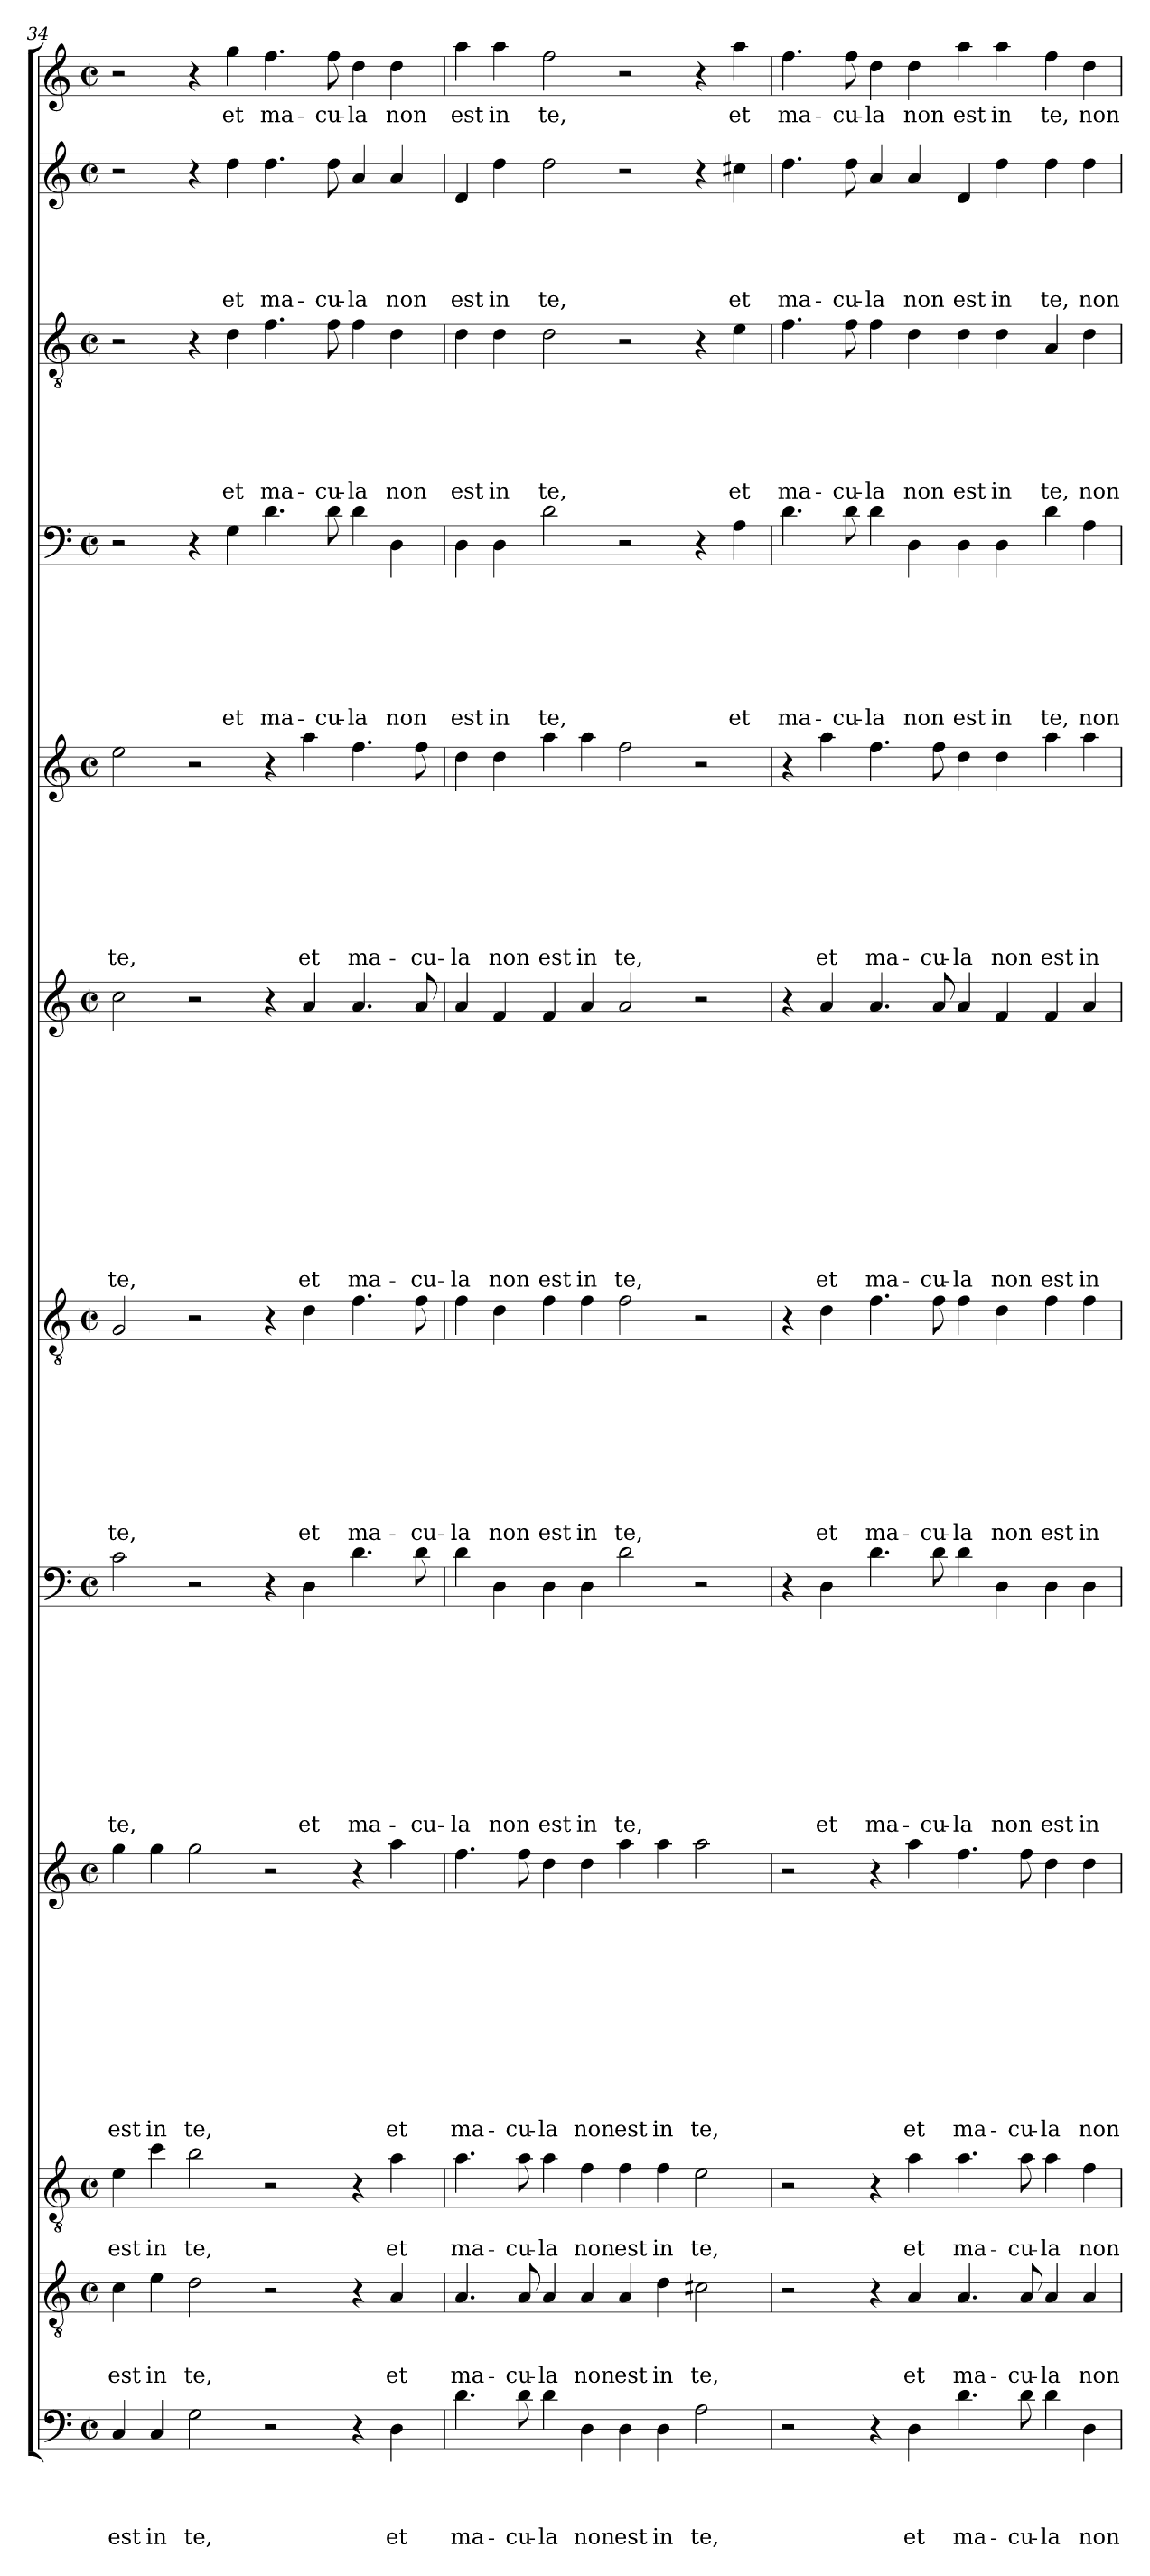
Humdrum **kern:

**kern	**text	**text	**text	**text	**kern	**text	**text	**text	**kern	**text	**text	**kern	**text	**text	**text	**text	**text	**text	**text	**text	**text	**text	**text	**kern	**text	**text	**text	**text	**text	**text	**text	**text	**text	**text	**kern	**text	**text	**text	**text	**text	**text	**text	**text	**text	**kern	**text	**text	**text	**text	**text	**text	**text	**text	**text	**text	**text	**text	**kern	**text	**text	**text	**text	**text	**text	**text	**text	**kern	**text	**text	**text	**text	**text	**text	**text	**kern	**text	**text	**text	**text	**text	**text	**kern	**text	**text	**text	**text	**text	**kern	**text
*part12	*part12	*part12	*part12	*part12	*part11	*part11	*part11	*part11	*part10	*part10	*part10	*part9	*part9	*part9	*part9	*part9	*part9	*part9	*part9	*part9	*part9	*part9	*part9	*part8	*part8	*part8	*part8	*part8	*part8	*part8	*part8	*part8	*part8	*part8	*part7	*part7	*part7	*part7	*part7	*part7	*part7	*part7	*part7	*part7	*part6	*part6	*part6	*part6	*part6	*part6	*part6	*part6	*part6	*part6	*part6	*part6	*part6	*part5	*part5	*part5	*part5	*part5	*part5	*part5	*part5	*part5	*part4	*part4	*part4	*part4	*part4	*part4	*part4	*part4	*part3	*part3	*part3	*part3	*part3	*part3	*part3	*part2	*part2	*part2	*part2	*part2	*part2	*part1	*part1
*staff12	*staff12	*staff12	*staff12	*staff12	*staff11	*staff11	*staff11	*staff11	*staff10	*staff10	*staff10	*staff9	*staff9	*staff9	*staff9	*staff9	*staff9	*staff9	*staff9	*staff9	*staff9	*staff9	*staff9	*staff8	*staff8	*staff8	*staff8	*staff8	*staff8	*staff8	*staff8	*staff8	*staff8	*staff8	*staff7	*staff7	*staff7	*staff7	*staff7	*staff7	*staff7	*staff7	*staff7	*staff7	*staff6	*staff6	*staff6	*staff6	*staff6	*staff6	*staff6	*staff6	*staff6	*staff6	*staff6	*staff6	*staff6	*staff5	*staff5	*staff5	*staff5	*staff5	*staff5	*staff5	*staff5	*staff5	*staff4	*staff4	*staff4	*staff4	*staff4	*staff4	*staff4	*staff4	*staff3	*staff3	*staff3	*staff3	*staff3	*staff3	*staff3	*staff2	*staff2	*staff2	*staff2	*staff2	*staff2	*staff1	*staff1
*clefF4	*	*	*	*	*clefGv2	*	*	*	*clefGv2	*	*	*clefG2	*	*	*	*	*	*	*	*	*	*	*	*clefF4	*	*	*	*	*	*	*	*	*	*	*clefGv2	*	*	*	*	*	*	*	*	*	*clefG2	*	*	*	*	*	*	*	*	*	*	*	*	*clefG2	*	*	*	*	*	*	*	*	*clefF4	*	*	*	*	*	*	*	*clefGv2	*	*	*	*	*	*	*clefG2	*	*	*	*	*	*clefG2	*
*k[]	*	*	*	*	*k[]	*	*	*	*k[]	*	*	*k[]	*	*	*	*	*	*	*	*	*	*	*	*k[]	*	*	*	*	*	*	*	*	*	*	*k[]	*	*	*	*	*	*	*	*	*	*k[]	*	*	*	*	*	*	*	*	*	*	*	*	*k[]	*	*	*	*	*	*	*	*	*k[]	*	*	*	*	*	*	*	*k[]	*	*	*	*	*	*	*k[]	*	*	*	*	*	*k[]	*
*C:	*	*	*	*	*C:	*	*	*	*C:	*	*	*C:	*	*	*	*	*	*	*	*	*	*	*	*C:	*	*	*	*	*	*	*	*	*	*	*C:	*	*	*	*	*	*	*	*	*	*C:	*	*	*	*	*	*	*	*	*	*	*	*	*C:	*	*	*	*	*	*	*	*	*C:	*	*	*	*	*	*	*	*C:	*	*	*	*	*	*	*C:	*	*	*	*	*	*C:	*
*M2/2	*	*	*	*	*M2/2	*	*	*	*M2/2	*	*	*M2/2	*	*	*	*	*	*	*	*	*	*	*	*M2/2	*	*	*	*	*	*	*	*	*	*	*M2/2	*	*	*	*	*	*	*	*	*	*M2/2	*	*	*	*	*	*	*	*	*	*	*	*	*M2/2	*	*	*	*	*	*	*	*	*M2/2	*	*	*	*	*	*	*	*M2/2	*	*	*	*	*	*	*M2/2	*	*	*	*	*	*M2/2	*
*met(c|)	*	*	*	*	*met(c|)	*	*	*	*met(c|)	*	*	*met(c|)	*	*	*	*	*	*	*	*	*	*	*	*met(c|)	*	*	*	*	*	*	*	*	*	*	*met(c|)	*	*	*	*	*	*	*	*	*	*met(c|)	*	*	*	*	*	*	*	*	*	*	*	*	*met(c|)	*	*	*	*	*	*	*	*	*met(c|)	*	*	*	*	*	*	*	*met(c|)	*	*	*	*	*	*	*met(c|)	*	*	*	*	*	*met(c|)	*
=34	=34	=34	=34	=34	=34	=34	=34	=34	=34	=34	=34	=34	=34	=34	=34	=34	=34	=34	=34	=34	=34	=34	=34	=34	=34	=34	=34	=34	=34	=34	=34	=34	=34	=34	=34	=34	=34	=34	=34	=34	=34	=34	=34	=34	=34	=34	=34	=34	=34	=34	=34	=34	=34	=34	=34	=34	=34	=34	=34	=34	=34	=34	=34	=34	=34	=34	=34	=34	=34	=34	=34	=34	=34	=34	=34	=34	=34	=34	=34	=34	=34	=34	=34	=34	=34	=34	=34	=34	=34
!	!	!	!	!LO:LY:b	!	!	!	!LO:LY:b	!	!	!LO:LY:b	!	!	!	!	!	!	!	!	!	!	!	!LO:LY:b	!	!	!	!	!	!	!	!	!	!	!LO:LY:b	!	!	!	!	!	!	!	!	!	!LO:LY:b	!	!	!	!	!	!	!	!	!	!	!	!	!LO:LY:b	!	!	!	!	!	!	!	!	!LO:LY:b	!	!	!	!	!	!	!	!	!	!	!	!	!	!	!	!	!	!	!	!	!	!	!
4C/	.	.	.	est	4c\	.	.	est	4e\	.	est	4gg\	.	.	.	.	.	.	.	.	.	.	est	2c\	.	.	.	.	.	.	.	.	.	te,	2G/	.	.	.	.	.	.	.	.	te,	2cc\	.	.	.	.	.	.	.	.	.	.	.	te,	2ee\	.	.	.	.	.	.	.	te,	2r	.	.	.	.	.	.	.	2r	.	.	.	.	.	.	2r	.	.	.	.	.	2r	.
!	!	!	!	!LO:LY:b	!	!	!	!LO:LY:b	!	!	!LO:LY:b	!	!	!	!	!	!	!	!	!	!	!	!LO:LY:b	!	!	!	!	!	!	!	!	!	!	!	!	!	!	!	!	!	!	!	!	!	!	!	!	!	!	!	!	!	!	!	!	!	!	!	!	!	!	!	!	!	!	!	!	!	!	!	!	!	!	!	!	!	!	!	!	!	!	!	!	!	!	!	!	!	!
4C/	.	.	.	in	4e\	.	.	in	4cc\	.	in	4gg\	.	.	.	.	.	.	.	.	.	.	in	.	.	.	.	.	.	.	.	.	.	.	.	.	.	.	.	.	.	.	.	.	.	.	.	.	.	.	.	.	.	.	.	.	.	.	.	.	.	.	.	.	.	.	.	.	.	.	.	.	.	.	.	.	.	.	.	.	.	.	.	.	.	.	.	.	.
!	!	!	!	!LO:LY:b	!	!	!	!LO:LY:b	!	!	!LO:LY:b	!	!	!	!	!	!	!	!	!	!	!	!LO:LY:b	!	!	!	!	!	!	!	!	!	!	!	!	!	!	!	!	!	!	!	!	!	!	!	!	!	!	!	!	!	!	!	!	!	!	!	!	!	!	!	!	!	!	!	!	!	!	!	!	!	!	!	!	!	!	!	!	!	!	!	!	!	!	!	!	!	!
2G\	.	.	.	te,	2d\	.	.	te,	2b\	.	te,	2gg\	.	.	.	.	.	.	.	.	.	.	te,	2r	.	.	.	.	.	.	.	.	.	.	2r	.	.	.	.	.	.	.	.	.	2r	.	.	.	.	.	.	.	.	.	.	.	.	2r	.	.	.	.	.	.	.	.	4r	.	.	.	.	.	.	.	4r	.	.	.	.	.	.	4r	.	.	.	.	.	4r	.
!	!	!	!	!	!	!	!	!	!	!	!	!	!	!	!	!	!	!	!	!	!	!	!	!	!	!	!	!	!	!	!	!	!	!	!	!	!	!	!	!	!	!	!	!	!	!	!	!	!	!	!	!	!	!	!	!	!	!	!	!	!	!	!	!	!	!	!	!	!	!	!	!	!	!LO:LY:b	!	!	!	!	!	!	!LO:LY:b	!	!	!	!	!	!LO:LY:b	!	!LO:LY:b
.	.	.	.	.	.	.	.	.	.	.	.	.	.	.	.	.	.	.	.	.	.	.	.	.	.	.	.	.	.	.	.	.	.	.	.	.	.	.	.	.	.	.	.	.	.	.	.	.	.	.	.	.	.	.	.	.	.	.	.	.	.	.	.	.	.	.	4G\	.	.	.	.	.	.	et	4d\	.	.	.	.	.	et	4dd\	.	.	.	.	et	4gg\	et
!	!	!	!	!	!	!	!	!	!	!	!	!	!	!	!	!	!	!	!	!	!	!	!	!	!	!	!	!	!	!	!	!	!	!	!	!	!	!	!	!	!	!	!	!	!	!	!	!	!	!	!	!	!	!	!	!	!	!	!	!	!	!	!	!	!	!	!	!	!	!	!	!	!	!LO:LY:b	!	!	!	!	!	!	!LO:LY:b	!	!	!	!	!	!LO:LY:b	!	!LO:LY:b
2r	.	.	.	.	2r	.	.	.	2r	.	.	2r	.	.	.	.	.	.	.	.	.	.	.	4r	.	.	.	.	.	.	.	.	.	.	4r	.	.	.	.	.	.	.	.	.	4r	.	.	.	.	.	.	.	.	.	.	.	.	4r	.	.	.	.	.	.	.	.	4.d\	.	.	.	.	.	.	ma-	4.f\	.	.	.	.	.	ma-	4.dd\	.	.	.	.	ma-	4.ff\	ma-
!	!	!	!	!	!	!	!	!	!	!	!	!	!	!	!	!	!	!	!	!	!	!	!	!	!	!	!	!	!	!	!	!	!	!LO:LY:b	!	!	!	!	!	!	!	!	!	!LO:LY:b	!	!	!	!	!	!	!	!	!	!	!	!	!LO:LY:b	!	!	!	!	!	!	!	!	!LO:LY:b	!	!	!	!	!	!	!	!	!	!	!	!	!	!	!	!	!	!	!	!	!	!	!
.	.	.	.	.	.	.	.	.	.	.	.	.	.	.	.	.	.	.	.	.	.	.	.	4D\	.	.	.	.	.	.	.	.	.	et	4d\	.	.	.	.	.	.	.	.	et	4a/	.	.	.	.	.	.	.	.	.	.	.	et	4aa\	.	.	.	.	.	.	.	et	.	.	.	.	.	.	.	.	.	.	.	.	.	.	.	.	.	.	.	.	.	.	.
!	!	!	!	!	!	!	!	!	!	!	!	!	!	!	!	!	!	!	!	!	!	!	!	!	!	!	!	!	!	!	!	!	!	!	!	!	!	!	!	!	!	!	!	!	!	!	!	!	!	!	!	!	!	!	!	!	!	!	!	!	!	!	!	!	!	!	!	!	!	!	!	!	!	!LO:LY:b	!	!	!	!	!	!	!LO:LY:b	!	!	!	!	!	!LO:LY:b	!	!LO:LY:b
.	.	.	.	.	.	.	.	.	.	.	.	.	.	.	.	.	.	.	.	.	.	.	.	.	.	.	.	.	.	.	.	.	.	.	.	.	.	.	.	.	.	.	.	.	.	.	.	.	.	.	.	.	.	.	.	.	.	.	.	.	.	.	.	.	.	.	8d\	.	.	.	.	.	.	-cu-	8f\	.	.	.	.	.	-cu-	8dd\	.	.	.	.	-cu-	8ff\	-cu-
!	!	!	!	!	!	!	!	!	!	!	!	!	!	!	!	!	!	!	!	!	!	!	!	!	!	!	!	!	!	!	!	!	!	!LO:LY:b	!	!	!	!	!	!	!	!	!	!LO:LY:b	!	!	!	!	!	!	!	!	!	!	!	!	!LO:LY:b	!	!	!	!	!	!	!	!	!LO:LY:b	!	!	!	!	!	!	!	!LO:LY:b	!	!	!	!	!	!	!LO:LY:b	!	!	!	!	!	!LO:LY:b	!	!LO:LY:b
4r	.	.	.	.	4r	.	.	.	4r	.	.	4r	.	.	.	.	.	.	.	.	.	.	.	4.d\	.	.	.	.	.	.	.	.	.	ma-	4.f\	.	.	.	.	.	.	.	.	ma-	4.a/	.	.	.	.	.	.	.	.	.	.	.	ma-	4.ff\	.	.	.	.	.	.	.	ma-	4d\	.	.	.	.	.	.	-la	4f\	.	.	.	.	.	-la	4a/	.	.	.	.	-la	4dd\	-la
!	!	!	!	!LO:LY:b	!	!	!	!LO:LY:b	!	!	!LO:LY:b	!	!	!	!	!	!	!	!	!	!	!	!LO:LY:b	!	!	!	!	!	!	!	!	!	!	!	!	!	!	!	!	!	!	!	!	!	!	!	!	!	!	!	!	!	!	!	!	!	!	!	!	!	!	!	!	!	!	!	!	!	!	!	!	!	!	!LO:LY:b	!	!	!	!	!	!	!LO:LY:b	!	!	!	!	!	!LO:LY:b	!	!LO:LY:b
4D\	.	.	.	et	4A/	.	.	et	4a\	.	et	4aa\	.	.	.	.	.	.	.	.	.	.	et	.	.	.	.	.	.	.	.	.	.	.	.	.	.	.	.	.	.	.	.	.	.	.	.	.	.	.	.	.	.	.	.	.	.	.	.	.	.	.	.	.	.	.	4D\	.	.	.	.	.	.	non	4d\	.	.	.	.	.	non	4a/	.	.	.	.	non	4dd\	non
!	!	!	!	!	!	!	!	!	!	!	!	!	!	!	!	!	!	!	!	!	!	!	!	!	!	!	!	!	!	!	!	!	!	!LO:LY:b	!	!	!	!	!	!	!	!	!	!LO:LY:b	!	!	!	!	!	!	!	!	!	!	!	!	!LO:LY:b	!	!	!	!	!	!	!	!	!LO:LY:b	!	!	!	!	!	!	!	!	!	!	!	!	!	!	!	!	!	!	!	!	!	!	!
.	.	.	.	.	.	.	.	.	.	.	.	.	.	.	.	.	.	.	.	.	.	.	.	8d\	.	.	.	.	.	.	.	.	.	-cu-	8f\	.	.	.	.	.	.	.	.	-cu-	8a/	.	.	.	.	.	.	.	.	.	.	.	-cu-	8ff\	.	.	.	.	.	.	.	-cu-	.	.	.	.	.	.	.	.	.	.	.	.	.	.	.	.	.	.	.	.	.	.	.
!!LO:PB:g=z
=35	=35	=35	=35	=35	=35	=35	=35	=35	=35	=35	=35	=35	=35	=35	=35	=35	=35	=35	=35	=35	=35	=35	=35	=35	=35	=35	=35	=35	=35	=35	=35	=35	=35	=35	=35	=35	=35	=35	=35	=35	=35	=35	=35	=35	=35	=35	=35	=35	=35	=35	=35	=35	=35	=35	=35	=35	=35	=35	=35	=35	=35	=35	=35	=35	=35	=35	=35	=35	=35	=35	=35	=35	=35	=35	=35	=35	=35	=35	=35	=35	=35	=35	=35	=35	=35	=35	=35	=35	=35
!	!	!	!	!LO:LY:b	!	!	!	!LO:LY:b	!	!	!LO:LY:b	!	!	!	!	!	!	!	!	!	!	!	!LO:LY:b	!	!	!	!	!	!	!	!	!	!	!LO:LY:b	!	!	!	!	!	!	!	!	!	!LO:LY:b	!	!	!	!	!	!	!	!	!	!	!	!	!LO:LY:b	!	!	!	!	!	!	!	!	!LO:LY:b	!	!	!	!	!	!	!	!LO:LY:b	!	!	!	!	!	!	!LO:LY:b	!	!	!	!	!	!LO:LY:b	!	!LO:LY:b
4.d\	.	.	.	ma-	4.A/	.	.	ma-	4.a\	.	ma-	4.ff\	.	.	.	.	.	.	.	.	.	.	ma-	4d\	.	.	.	.	.	.	.	.	.	-la	4f\	.	.	.	.	.	.	.	.	-la	4a/	.	.	.	.	.	.	.	.	.	.	.	-la	4dd\	.	.	.	.	.	.	.	-la	4D\	.	.	.	.	.	.	est	4d\	.	.	.	.	.	est	4d/	.	.	.	.	est	4aa\	est
!	!	!	!	!	!	!	!	!	!	!	!	!	!	!	!	!	!	!	!	!	!	!	!	!	!	!	!	!	!	!	!	!	!	!LO:LY:b	!	!	!	!	!	!	!	!	!	!LO:LY:b	!	!	!	!	!	!	!	!	!	!	!	!	!LO:LY:b	!	!	!	!	!	!	!	!	!LO:LY:b	!	!	!	!	!	!	!	!LO:LY:b	!	!	!	!	!	!	!LO:LY:b	!	!	!	!	!	!LO:LY:b	!	!LO:LY:b
.	.	.	.	.	.	.	.	.	.	.	.	.	.	.	.	.	.	.	.	.	.	.	.	4D\	.	.	.	.	.	.	.	.	.	non	4d\	.	.	.	.	.	.	.	.	non	4f/	.	.	.	.	.	.	.	.	.	.	.	non	4dd\	.	.	.	.	.	.	.	non	4D\	.	.	.	.	.	.	in	4d\	.	.	.	.	.	in	4dd\	.	.	.	.	in	4aa\	in
!	!	!	!	!LO:LY:b	!	!	!	!LO:LY:b	!	!	!LO:LY:b	!	!	!	!	!	!	!	!	!	!	!	!LO:LY:b	!	!	!	!	!	!	!	!	!	!	!	!	!	!	!	!	!	!	!	!	!	!	!	!	!	!	!	!	!	!	!	!	!	!	!	!	!	!	!	!	!	!	!	!	!	!	!	!	!	!	!	!	!	!	!	!	!	!	!	!	!	!	!	!	!	!
8d\	.	.	.	-cu-	8A/	.	.	-cu-	8a\	.	-cu-	8ff\	.	.	.	.	.	.	.	.	.	.	-cu-	.	.	.	.	.	.	.	.	.	.	.	.	.	.	.	.	.	.	.	.	.	.	.	.	.	.	.	.	.	.	.	.	.	.	.	.	.	.	.	.	.	.	.	.	.	.	.	.	.	.	.	.	.	.	.	.	.	.	.	.	.	.	.	.	.	.
!	!	!	!	!LO:LY:b	!	!	!	!LO:LY:b	!	!	!LO:LY:b	!	!	!	!	!	!	!	!	!	!	!	!LO:LY:b	!	!	!	!	!	!	!	!	!	!	!LO:LY:b	!	!	!	!	!	!	!	!	!	!LO:LY:b	!	!	!	!	!	!	!	!	!	!	!	!	!LO:LY:b	!	!	!	!	!	!	!	!	!LO:LY:b	!	!	!	!	!	!	!	!LO:LY:b	!	!	!	!	!	!	!LO:LY:b	!	!	!	!	!	!LO:LY:b	!	!LO:LY:b
4d\	.	.	.	-la	4A/	.	.	-la	4a\	.	-la	4dd\	.	.	.	.	.	.	.	.	.	.	-la	4D\	.	.	.	.	.	.	.	.	.	est	4f\	.	.	.	.	.	.	.	.	est	4f/	.	.	.	.	.	.	.	.	.	.	.	est	4aa\	.	.	.	.	.	.	.	est	2d\	.	.	.	.	.	.	te,	2d\	.	.	.	.	.	te,	2dd\	.	.	.	.	te,	2ff\	te,
!	!	!	!	!LO:LY:b	!	!	!	!LO:LY:b	!	!	!LO:LY:b	!	!	!	!	!	!	!	!	!	!	!	!LO:LY:b	!	!	!	!	!	!	!	!	!	!	!LO:LY:b	!	!	!	!	!	!	!	!	!	!LO:LY:b	!	!	!	!	!	!	!	!	!	!	!	!	!LO:LY:b	!	!	!	!	!	!	!	!	!LO:LY:b	!	!	!	!	!	!	!	!	!	!	!	!	!	!	!	!	!	!	!	!	!	!	!
4D\	.	.	.	non	4A/	.	.	non	4f\	.	non	4dd\	.	.	.	.	.	.	.	.	.	.	non	4D\	.	.	.	.	.	.	.	.	.	in	4f\	.	.	.	.	.	.	.	.	in	4a/	.	.	.	.	.	.	.	.	.	.	.	in	4aa\	.	.	.	.	.	.	.	in	.	.	.	.	.	.	.	.	.	.	.	.	.	.	.	.	.	.	.	.	.	.	.
!	!	!	!	!LO:LY:b	!	!	!	!LO:LY:b	!	!	!LO:LY:b	!	!	!	!	!	!	!	!	!	!	!	!LO:LY:b	!	!	!	!	!	!	!	!	!	!	!LO:LY:b	!	!	!	!	!	!	!	!	!	!LO:LY:b	!	!	!	!	!	!	!	!	!	!	!	!	!LO:LY:b	!	!	!	!	!	!	!	!	!LO:LY:b	!	!	!	!	!	!	!	!	!	!	!	!	!	!	!	!	!	!	!	!	!	!	!
4D\	.	.	.	est	4A/	.	.	est	4f\	.	est	4aa\	.	.	.	.	.	.	.	.	.	.	est	2d\	.	.	.	.	.	.	.	.	.	te,	2f\	.	.	.	.	.	.	.	.	te,	2a/	.	.	.	.	.	.	.	.	.	.	.	te,	2ff\	.	.	.	.	.	.	.	te,	2r	.	.	.	.	.	.	.	2r	.	.	.	.	.	.	2r	.	.	.	.	.	2r	.
!	!	!	!	!LO:LY:b	!	!	!	!LO:LY:b	!	!	!LO:LY:b	!	!	!	!	!	!	!	!	!	!	!	!LO:LY:b	!	!	!	!	!	!	!	!	!	!	!	!	!	!	!	!	!	!	!	!	!	!	!	!	!	!	!	!	!	!	!	!	!	!	!	!	!	!	!	!	!	!	!	!	!	!	!	!	!	!	!	!	!	!	!	!	!	!	!	!	!	!	!	!	!	!
4D\	.	.	.	in	4d\	.	.	in	4f\	.	in	4aa\	.	.	.	.	.	.	.	.	.	.	in	.	.	.	.	.	.	.	.	.	.	.	.	.	.	.	.	.	.	.	.	.	.	.	.	.	.	.	.	.	.	.	.	.	.	.	.	.	.	.	.	.	.	.	.	.	.	.	.	.	.	.	.	.	.	.	.	.	.	.	.	.	.	.	.	.	.
!	!	!	!	!LO:LY:b	!	!	!	!LO:LY:b	!	!	!LO:LY:b	!	!	!	!	!	!	!	!	!	!	!	!LO:LY:b	!	!	!	!	!	!	!	!	!	!	!	!	!	!	!	!	!	!	!	!	!	!	!	!	!	!	!	!	!	!	!	!	!	!	!	!	!	!	!	!	!	!	!	!	!	!	!	!	!	!	!	!	!	!	!	!	!	!	!	!	!	!	!	!	!	!
2A\	.	.	.	te,	2c#X\	.	.	te,	2e\	.	te,	2aa\	.	.	.	.	.	.	.	.	.	.	te,	2r	.	.	.	.	.	.	.	.	.	.	2r	.	.	.	.	.	.	.	.	.	2r	.	.	.	.	.	.	.	.	.	.	.	.	2r	.	.	.	.	.	.	.	.	4r	.	.	.	.	.	.	.	4r	.	.	.	.	.	.	4r	.	.	.	.	.	4r	.
!	!	!	!	!	!	!	!	!	!	!	!	!	!	!	!	!	!	!	!	!	!	!	!	!	!	!	!	!	!	!	!	!	!	!	!	!	!	!	!	!	!	!	!	!	!	!	!	!	!	!	!	!	!	!	!	!	!	!	!	!	!	!	!	!	!	!	!	!	!	!	!	!	!	!LO:LY:b	!	!	!	!	!	!	!LO:LY:b	!	!	!	!	!	!LO:LY:b	!	!LO:LY:b
.	.	.	.	.	.	.	.	.	.	.	.	.	.	.	.	.	.	.	.	.	.	.	.	.	.	.	.	.	.	.	.	.	.	.	.	.	.	.	.	.	.	.	.	.	.	.	.	.	.	.	.	.	.	.	.	.	.	.	.	.	.	.	.	.	.	.	4A\	.	.	.	.	.	.	et	4e\	.	.	.	.	.	et	4cc#X\	.	.	.	.	et	4aa\	et
=36	=36	=36	=36	=36	=36	=36	=36	=36	=36	=36	=36	=36	=36	=36	=36	=36	=36	=36	=36	=36	=36	=36	=36	=36	=36	=36	=36	=36	=36	=36	=36	=36	=36	=36	=36	=36	=36	=36	=36	=36	=36	=36	=36	=36	=36	=36	=36	=36	=36	=36	=36	=36	=36	=36	=36	=36	=36	=36	=36	=36	=36	=36	=36	=36	=36	=36	=36	=36	=36	=36	=36	=36	=36	=36	=36	=36	=36	=36	=36	=36	=36	=36	=36	=36	=36	=36	=36	=36	=36
!	!	!	!	!	!	!	!	!	!	!	!	!	!	!	!	!	!	!	!	!	!	!	!	!	!	!	!	!	!	!	!	!	!	!	!	!	!	!	!	!	!	!	!	!	!	!	!	!	!	!	!	!	!	!	!	!	!	!	!	!	!	!	!	!	!	!	!	!	!	!	!	!	!	!LO:LY:b	!	!	!	!	!	!	!LO:LY:b	!	!	!	!	!	!LO:LY:b	!	!LO:LY:b
2r	.	.	.	.	2r	.	.	.	2r	.	.	2r	.	.	.	.	.	.	.	.	.	.	.	4r	.	.	.	.	.	.	.	.	.	.	4r	.	.	.	.	.	.	.	.	.	4r	.	.	.	.	.	.	.	.	.	.	.	.	4r	.	.	.	.	.	.	.	.	4.d\	.	.	.	.	.	.	ma-	4.f\	.	.	.	.	.	ma-	4.dd\	.	.	.	.	ma-	4.ff\	ma-
!	!	!	!	!	!	!	!	!	!	!	!	!	!	!	!	!	!	!	!	!	!	!	!	!	!	!	!	!	!	!	!	!	!	!LO:LY:b	!	!	!	!	!	!	!	!	!	!LO:LY:b	!	!	!	!	!	!	!	!	!	!	!	!	!LO:LY:b	!	!	!	!	!	!	!	!	!LO:LY:b	!	!	!	!	!	!	!	!	!	!	!	!	!	!	!	!	!	!	!	!	!	!	!
.	.	.	.	.	.	.	.	.	.	.	.	.	.	.	.	.	.	.	.	.	.	.	.	4D\	.	.	.	.	.	.	.	.	.	et	4d\	.	.	.	.	.	.	.	.	et	4a/	.	.	.	.	.	.	.	.	.	.	.	et	4aa\	.	.	.	.	.	.	.	et	.	.	.	.	.	.	.	.	.	.	.	.	.	.	.	.	.	.	.	.	.	.	.
!	!	!	!	!	!	!	!	!	!	!	!	!	!	!	!	!	!	!	!	!	!	!	!	!	!	!	!	!	!	!	!	!	!	!	!	!	!	!	!	!	!	!	!	!	!	!	!	!	!	!	!	!	!	!	!	!	!	!	!	!	!	!	!	!	!	!	!	!	!	!	!	!	!	!LO:LY:b	!	!	!	!	!	!	!LO:LY:b	!	!	!	!	!	!LO:LY:b	!	!LO:LY:b
.	.	.	.	.	.	.	.	.	.	.	.	.	.	.	.	.	.	.	.	.	.	.	.	.	.	.	.	.	.	.	.	.	.	.	.	.	.	.	.	.	.	.	.	.	.	.	.	.	.	.	.	.	.	.	.	.	.	.	.	.	.	.	.	.	.	.	8d\	.	.	.	.	.	.	-cu-	8f\	.	.	.	.	.	-cu-	8dd\	.	.	.	.	-cu-	8ff\	-cu-
!	!	!	!	!	!	!	!	!	!	!	!	!	!	!	!	!	!	!	!	!	!	!	!	!	!	!	!	!	!	!	!	!	!	!LO:LY:b	!	!	!	!	!	!	!	!	!	!LO:LY:b	!	!	!	!	!	!	!	!	!	!	!	!	!LO:LY:b	!	!	!	!	!	!	!	!	!LO:LY:b	!	!	!	!	!	!	!	!LO:LY:b	!	!	!	!	!	!	!LO:LY:b	!	!	!	!	!	!LO:LY:b	!	!LO:LY:b
4r	.	.	.	.	4r	.	.	.	4r	.	.	4r	.	.	.	.	.	.	.	.	.	.	.	4.d\	.	.	.	.	.	.	.	.	.	ma-	4.f\	.	.	.	.	.	.	.	.	ma-	4.a/	.	.	.	.	.	.	.	.	.	.	.	ma-	4.ff\	.	.	.	.	.	.	.	ma-	4d\	.	.	.	.	.	.	-la	4f\	.	.	.	.	.	-la	4a/	.	.	.	.	-la	4dd\	-la
!	!	!	!	!LO:LY:b	!	!	!	!LO:LY:b	!	!	!LO:LY:b	!	!	!	!	!	!	!	!	!	!	!	!LO:LY:b	!	!	!	!	!	!	!	!	!	!	!	!	!	!	!	!	!	!	!	!	!	!	!	!	!	!	!	!	!	!	!	!	!	!	!	!	!	!	!	!	!	!	!	!	!	!	!	!	!	!	!LO:LY:b	!	!	!	!	!	!	!LO:LY:b	!	!	!	!	!	!LO:LY:b	!	!LO:LY:b
4D\	.	.	.	et	4A/	.	.	et	4a\	.	et	4aa\	.	.	.	.	.	.	.	.	.	.	et	.	.	.	.	.	.	.	.	.	.	.	.	.	.	.	.	.	.	.	.	.	.	.	.	.	.	.	.	.	.	.	.	.	.	.	.	.	.	.	.	.	.	.	4D\	.	.	.	.	.	.	non	4d\	.	.	.	.	.	non	4a/	.	.	.	.	non	4dd\	non
!	!	!	!	!	!	!	!	!	!	!	!	!	!	!	!	!	!	!	!	!	!	!	!	!	!	!	!	!	!	!	!	!	!	!LO:LY:b	!	!	!	!	!	!	!	!	!	!LO:LY:b	!	!	!	!	!	!	!	!	!	!	!	!	!LO:LY:b	!	!	!	!	!	!	!	!	!LO:LY:b	!	!	!	!	!	!	!	!	!	!	!	!	!	!	!	!	!	!	!	!	!	!	!
.	.	.	.	.	.	.	.	.	.	.	.	.	.	.	.	.	.	.	.	.	.	.	.	8d\	.	.	.	.	.	.	.	.	.	-cu-	8f\	.	.	.	.	.	.	.	.	-cu-	8a/	.	.	.	.	.	.	.	.	.	.	.	-cu-	8ff\	.	.	.	.	.	.	.	-cu-	.	.	.	.	.	.	.	.	.	.	.	.	.	.	.	.	.	.	.	.	.	.	.
!	!	!	!	!LO:LY:b	!	!	!	!LO:LY:b	!	!	!LO:LY:b	!	!	!	!	!	!	!	!	!	!	!	!LO:LY:b	!	!	!	!	!	!	!	!	!	!	!LO:LY:b	!	!	!	!	!	!	!	!	!	!LO:LY:b	!	!	!	!	!	!	!	!	!	!	!	!	!LO:LY:b	!	!	!	!	!	!	!	!	!LO:LY:b	!	!	!	!	!	!	!	!LO:LY:b	!	!	!	!	!	!	!LO:LY:b	!	!	!	!	!	!LO:LY:b	!	!LO:LY:b
4.d\	.	.	.	ma-	4.A/	.	.	ma-	4.a\	.	ma-	4.ff\	.	.	.	.	.	.	.	.	.	.	ma-	4d\	.	.	.	.	.	.	.	.	.	-la	4f\	.	.	.	.	.	.	.	.	-la	4a/	.	.	.	.	.	.	.	.	.	.	.	-la	4dd\	.	.	.	.	.	.	.	-la	4D\	.	.	.	.	.	.	est	4d\	.	.	.	.	.	est	4d/	.	.	.	.	est	4aa\	est
!	!	!	!	!	!	!	!	!	!	!	!	!	!	!	!	!	!	!	!	!	!	!	!	!	!	!	!	!	!	!	!	!	!	!LO:LY:b	!	!	!	!	!	!	!	!	!	!LO:LY:b	!	!	!	!	!	!	!	!	!	!	!	!	!LO:LY:b	!	!	!	!	!	!	!	!	!LO:LY:b	!	!	!	!	!	!	!	!LO:LY:b	!	!	!	!	!	!	!LO:LY:b	!	!	!	!	!	!LO:LY:b	!	!LO:LY:b
.	.	.	.	.	.	.	.	.	.	.	.	.	.	.	.	.	.	.	.	.	.	.	.	4D\	.	.	.	.	.	.	.	.	.	non	4d\	.	.	.	.	.	.	.	.	non	4f/	.	.	.	.	.	.	.	.	.	.	.	non	4dd\	.	.	.	.	.	.	.	non	4D\	.	.	.	.	.	.	in	4d\	.	.	.	.	.	in	4dd\	.	.	.	.	in	4aa\	in
!	!	!	!	!LO:LY:b	!	!	!	!LO:LY:b	!	!	!LO:LY:b	!	!	!	!	!	!	!	!	!	!	!	!LO:LY:b	!	!	!	!	!	!	!	!	!	!	!	!	!	!	!	!	!	!	!	!	!	!	!	!	!	!	!	!	!	!	!	!	!	!	!	!	!	!	!	!	!	!	!	!	!	!	!	!	!	!	!	!	!	!	!	!	!	!	!	!	!	!	!	!	!	!
8d\	.	.	.	-cu-	8A/	.	.	-cu-	8a\	.	-cu-	8ff\	.	.	.	.	.	.	.	.	.	.	-cu-	.	.	.	.	.	.	.	.	.	.	.	.	.	.	.	.	.	.	.	.	.	.	.	.	.	.	.	.	.	.	.	.	.	.	.	.	.	.	.	.	.	.	.	.	.	.	.	.	.	.	.	.	.	.	.	.	.	.	.	.	.	.	.	.	.	.
!	!	!	!	!LO:LY:b	!	!	!	!LO:LY:b	!	!	!LO:LY:b	!	!	!	!	!	!	!	!	!	!	!	!LO:LY:b	!	!	!	!	!	!	!	!	!	!	!LO:LY:b	!	!	!	!	!	!	!	!	!	!LO:LY:b	!	!	!	!	!	!	!	!	!	!	!	!	!LO:LY:b	!	!	!	!	!	!	!	!	!LO:LY:b	!	!	!	!	!	!	!	!LO:LY:b	!	!	!	!	!	!	!LO:LY:b	!	!	!	!	!	!LO:LY:b	!	!LO:LY:b
4d\	.	.	.	-la	4A/	.	.	-la	4a\	.	-la	4dd\	.	.	.	.	.	.	.	.	.	.	-la	4D\	.	.	.	.	.	.	.	.	.	est	4f\	.	.	.	.	.	.	.	.	est	4f/	.	.	.	.	.	.	.	.	.	.	.	est	4aa\	.	.	.	.	.	.	.	est	4d\	.	.	.	.	.	.	te,	4A/	.	.	.	.	.	te,	4dd\	.	.	.	.	te,	4ff\	te,
!	!	!	!	!LO:LY:b	!	!	!	!LO:LY:b	!	!	!LO:LY:b	!	!	!	!	!	!	!	!	!	!	!	!LO:LY:b	!	!	!	!	!	!	!	!	!	!	!LO:LY:b	!	!	!	!	!	!	!	!	!	!LO:LY:b	!	!	!	!	!	!	!	!	!	!	!	!	!LO:LY:b	!	!	!	!	!	!	!	!	!LO:LY:b	!	!	!	!	!	!	!	!LO:LY:b	!	!	!	!	!	!	!LO:LY:b	!	!	!	!	!	!LO:LY:b	!	!LO:LY:b
4D\	.	.	.	non	4A/	.	.	non	4f\	.	non	4dd\	.	.	.	.	.	.	.	.	.	.	non	4D\	.	.	.	.	.	.	.	.	.	in	4f\	.	.	.	.	.	.	.	.	in	4a/	.	.	.	.	.	.	.	.	.	.	.	in	4aa\	.	.	.	.	.	.	.	in	4A\	.	.	.	.	.	.	non	4d\	.	.	.	.	.	non	4dd\	.	.	.	.	non	4dd\	non
=	=	=	=	=	=	=	=	=	=	=	=	=	=	=	=	=	=	=	=	=	=	=	=	=	=	=	=	=	=	=	=	=	=	=	=	=	=	=	=	=	=	=	=	=	=	=	=	=	=	=	=	=	=	=	=	=	=	=	=	=	=	=	=	=	=	=	=	=	=	=	=	=	=	=	=	=	=	=	=	=	=	=	=	=	=	=	=	=	=
*-	*-	*-	*-	*-	*-	*-	*-	*-	*-	*-	*-	*-	*-	*-	*-	*-	*-	*-	*-	*-	*-	*-	*-	*-	*-	*-	*-	*-	*-	*-	*-	*-	*-	*-	*-	*-	*-	*-	*-	*-	*-	*-	*-	*-	*-	*-	*-	*-	*-	*-	*-	*-	*-	*-	*-	*-	*-	*-	*-	*-	*-	*-	*-	*-	*-	*-	*-	*-	*-	*-	*-	*-	*-	*-	*-	*-	*-	*-	*-	*-	*-	*-	*-	*-	*-	*-	*-	*-	*-
